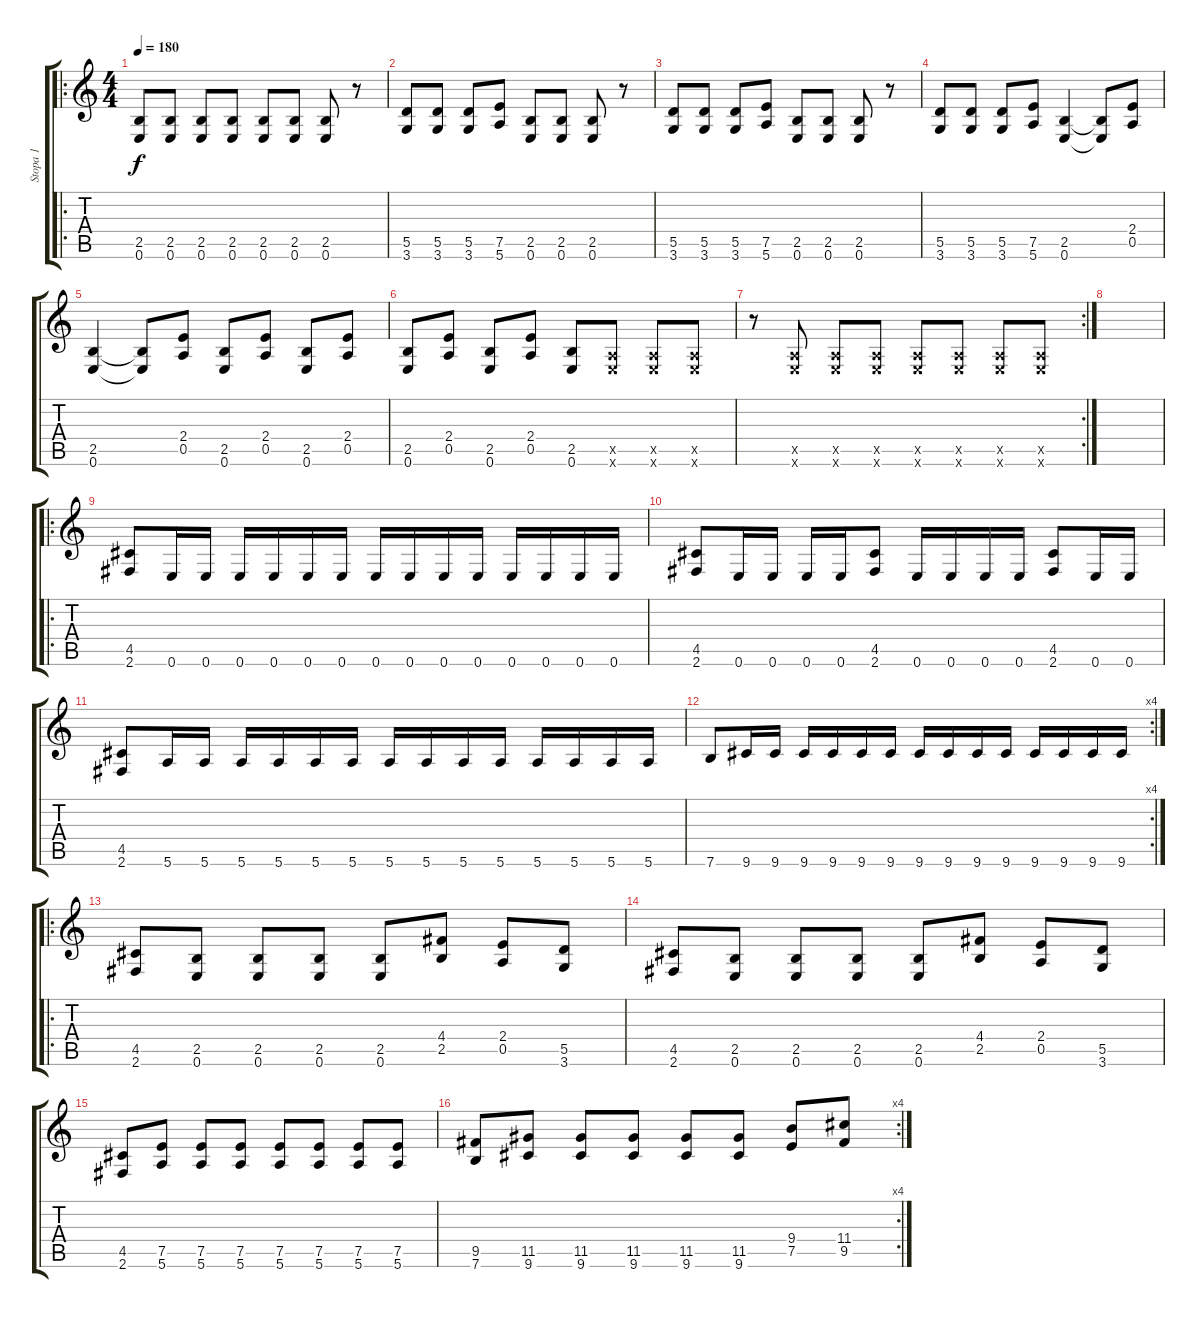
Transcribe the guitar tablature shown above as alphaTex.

\track ("Stopa 1" "Stopa 1") {instrument distortionguitar}
\staff {score tabs}
\tuning (E4 B3 G3 D3 A2 E2) {hide}
\ro
\ts (4 4)
\tempo 180
\clef g2
\ks c
(2.5 0.6).8{dy f instrument distortionguitar} (2.5 0.6).8 (2.5 0.6).8 (2.5 0.6).8 (2.5 0.6).8 (2.5 0.6).8 (2.5 0.6).8 r.8 |
(5.5 3.6).8 (5.5 3.6).8 (5.5 3.6).8 (7.5 5.6).8 (2.5 0.6).8 (2.5 0.6).8 (2.5 0.6).8 r.8 |
(5.5 3.6).8 (5.5 3.6).8 (5.5 3.6).8 (7.5 5.6).8 (2.5 0.6).8 (2.5 0.6).8 (2.5 0.6).8 r.8 |
(5.5 3.6).8 (5.5 3.6).8 (5.5 3.6).8 (7.5 5.6).8 (2.5 0.6).4 (2.5{t} 0.6{t}).8 (2.4 0.5).8 |
(2.5 0.6).4 (2.5{t} 0.6{t}).8 (2.4 0.5).8 (2.5 0.6).8 (2.4 0.5).8 (2.5 0.6).8 (2.4 0.5).8 |
(2.5 0.6).8 (2.4 0.5).8 (2.5 0.6).8 (2.4 0.5).8 (2.5 0.6).8 (0.5{x} 0.6{x}).8 (0.5{x} 0.6{x}).8 (0.5{x} 0.6{x}).8 |
\rc 2
r.8 (0.5{x} 0.6{x}).8 (0.5{x} 0.6{x}).8 (0.5{x} 0.6{x}).8 (0.5{x} 0.6{x}).8 (0.5{x} 0.6{x}).8 (0.5{x} 0.6{x}).8 (0.5{x} 0.6{x}).8 |
|
\ro
(4.5 2.6).8 0.6.16 0.6.16 0.6.16 0.6.16 0.6.16 0.6.16 0.6.16 0.6.16 0.6.16 0.6.16 0.6.16 0.6.16 0.6.16 0.6.16 |
(4.5 2.6).8 0.6.16 0.6.16 0.6.16 0.6.16 (4.5 2.6).8 0.6.16 0.6.16 0.6.16 0.6.16 (4.5 2.6).8 0.6.16 0.6.16 |
(4.5 2.6).8 5.6.16 5.6.16 5.6.16 5.6.16 5.6.16 5.6.16 5.6.16 5.6.16 5.6.16 5.6.16 5.6.16 5.6.16 5.6.16 5.6.16 |
\rc 4
7.6.8 9.6.16 9.6.16 9.6.16 9.6.16 9.6.16 9.6.16 9.6.16 9.6.16 9.6.16 9.6.16 9.6.16 9.6.16 9.6.16 9.6.16 |
\ro
(4.5 2.6).8 (2.5 0.6).8 (2.5 0.6).8 (2.5 0.6).8 (2.5 0.6).8 (4.4 2.5).8 (2.4 0.5).8 (5.5 3.6).8 |
(4.5 2.6).8 (2.5 0.6).8 (2.5 0.6).8 (2.5 0.6).8 (2.5 0.6).8 (4.4 2.5).8 (2.4 0.5).8 (5.5 3.6).8 |
(4.5 2.6).8 (7.5 5.6).8 (7.5 5.6).8 (7.5 5.6).8 (7.5 5.6).8 (7.5 5.6).8 (7.5 5.6).8 (7.5 5.6).8 |
\rc 4
(9.5 7.6).8 (11.5 9.6).8 (11.5 9.6).8 (11.5 9.6).8 (11.5 9.6).8 (11.5 9.6).8 (9.4 7.5).8 (11.4 9.5).8
